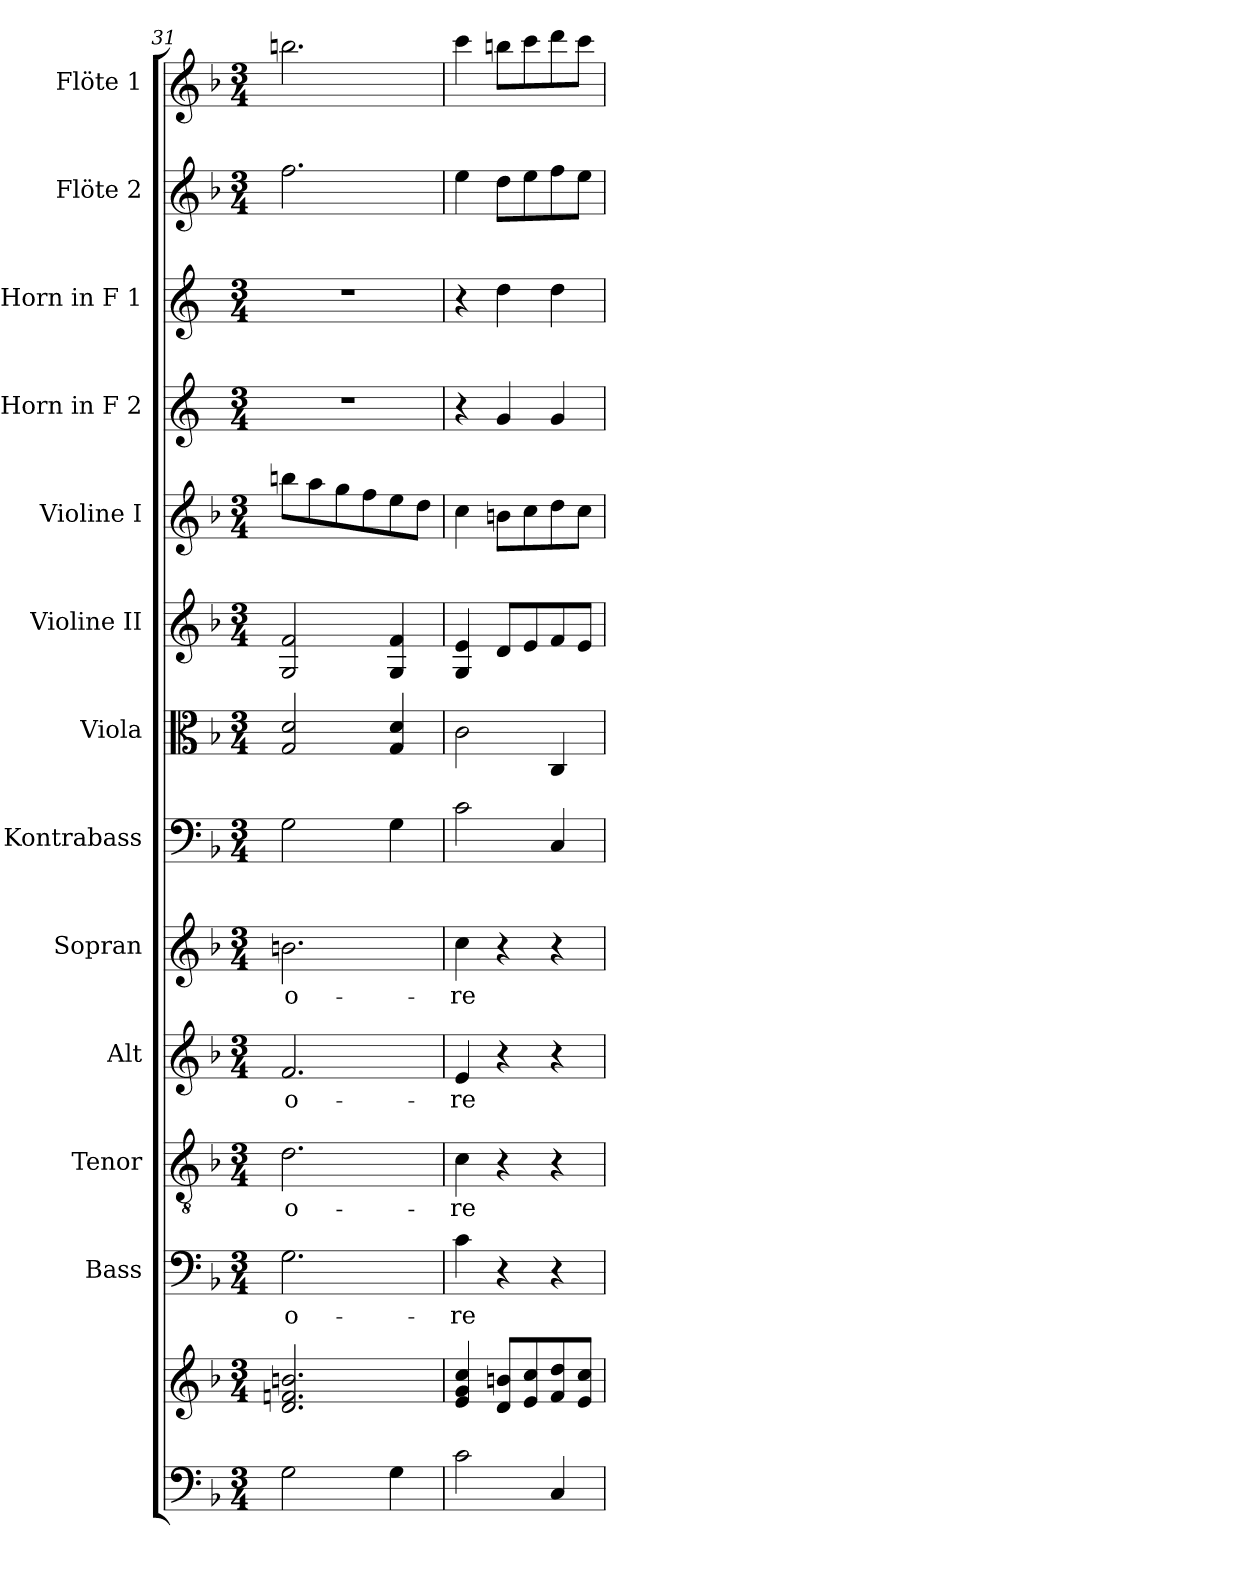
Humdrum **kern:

**kern	**kern	**kern	**text	**kern	**text	**kern	**text	**kern	**text	**kern	**kern	**kern	**kern	**kern	**kern	**kern	**kern
*part13	*part13	*part12	*part12	*part11	*part11	*part10	*part10	*part9	*part9	*part8	*part7	*part6	*part5	*part4	*part3	*part2	*part1
*staff14	*staff13	*staff12	*staff12	*staff11	*staff11	*staff10	*staff10	*staff9	*staff9	*staff8	*staff7	*staff6	*staff5	*staff4	*staff3	*staff2	*staff1
*	*	*I"Bass	*	*I"Tenor	*	*I"Alt	*	*I"Sopran	*	*I"Kontrabass	*I"Viola	*I"Violine II	*I"Violine I	*I"Horn in F 2	*I"Horn in F 1	*I"Flöte 2	*I"Flöte 1
*	*	*I'B.	*	*I'T.	*	*I'A.	*	*I'S.	*	*I'Kb.	*I'Vla.	*I'Vl. II	*I'Vl. I	*I'Hrn. F 2	*I'Hrn. F 1	*I'Fl. 2	*I'Fl. 1
*clefF4	*clefG2	*clefF4	*	*clefGv2	*	*clefG2	*	*clefG2	*	*clefF4	*clefC3	*clefG2	*clefG2	*clefG2	*clefG2	*clefG2	*clefG2
*	*	*	*	*	*	*	*	*	*	*ITrd7c12	*	*	*	*ITrd4c7	*ITrd4c7	*	*
*k[b-]	*k[b-]	*k[b-]	*	*k[b-]	*	*k[b-]	*	*k[b-]	*	*k[b-]	*k[b-]	*k[b-]	*k[b-]	*k[b-]	*k[b-]	*k[b-]	*k[b-]
*F:	*F:	*F:	*	*F:	*	*F:	*	*F:	*	*F:	*F:	*F:	*F:	*F:	*F:	*F:	*F:
*M3/4	*M3/4	*M3/4	*	*M3/4	*	*M3/4	*	*M3/4	*	*M3/4	*M3/4	*M3/4	*M3/4	*M3/4	*M3/4	*M3/4	*M3/4
=31	=31	=31	=31	=31	=31	=31	=31	=31	=31	=31	=31	=31	=31	=31	=31	=31	=31
!	!	!	!LO:LY:b	!	!LO:LY:b	!	!LO:LY:b	!	!LO:LY:b	!	!	!	!	!	!	!	!
2G\	2.d/ 2.fn/ 2.bn/	2.G\	o-	2.d\	o-	2.f/	o-	2.bn\	o-	2GG\	2G/ 2d/	2G/ 2f/	8bbn\L	2.r	2.r	2.ff\	2.bbn\
.	.	.	.	.	.	.	.	.	.	.	.	.	8aa\	.	.	.	.
.	.	.	.	.	.	.	.	.	.	.	.	.	8gg\	.	.	.	.
.	.	.	.	.	.	.	.	.	.	.	.	.	8ff\	.	.	.	.
4G\	.	.	.	.	.	.	.	.	.	4GG\	4G/ 4d/	4G/ 4f/	8ee\	.	.	.	.
.	.	.	.	.	.	.	.	.	.	.	.	.	8dd\J	.	.	.	.
=32	=32	=32	=32	=32	=32	=32	=32	=32	=32	=32	=32	=32	=32	=32	=32	=32	=32
!	!	!	!LO:LY:b	!	!LO:LY:b	!	!LO:LY:b	!	!LO:LY:b	!	!	!	!	!	!	!	!
2c\	4e/ 4g/ 4cc/	4c\	-re	4c\	-re	4e/	-re	4cc\	-re	2C\	2c\	4G/ 4e/	4cc\	4r	4r	4ee\	4ccc\
.	8d/ 8bn/L	4r	.	4r	.	4r	.	4r	.	.	.	8d/L	8bn\L	4c/	4g\	8dd\L	8bbn\L
.	8e/ 8cc/	.	.	.	.	.	.	.	.	.	.	8e/	8cc\	.	.	8ee\	8ccc\
4C/	8f/ 8dd/	4r	.	4r	.	4r	.	4r	.	4CC/	4C/	8f/	8dd\	4c/	4g\	8ff\	8ddd\
.	8e/ 8cc/J	.	.	.	.	.	.	.	.	.	.	8e/J	8cc\J	.	.	8ee\J	8ccc\J
=	=	=	=	=	=	=	=	=	=	=	=	=	=	=	=	=	=
*-	*-	*-	*-	*-	*-	*-	*-	*-	*-	*-	*-	*-	*-	*-	*-	*-	*-
